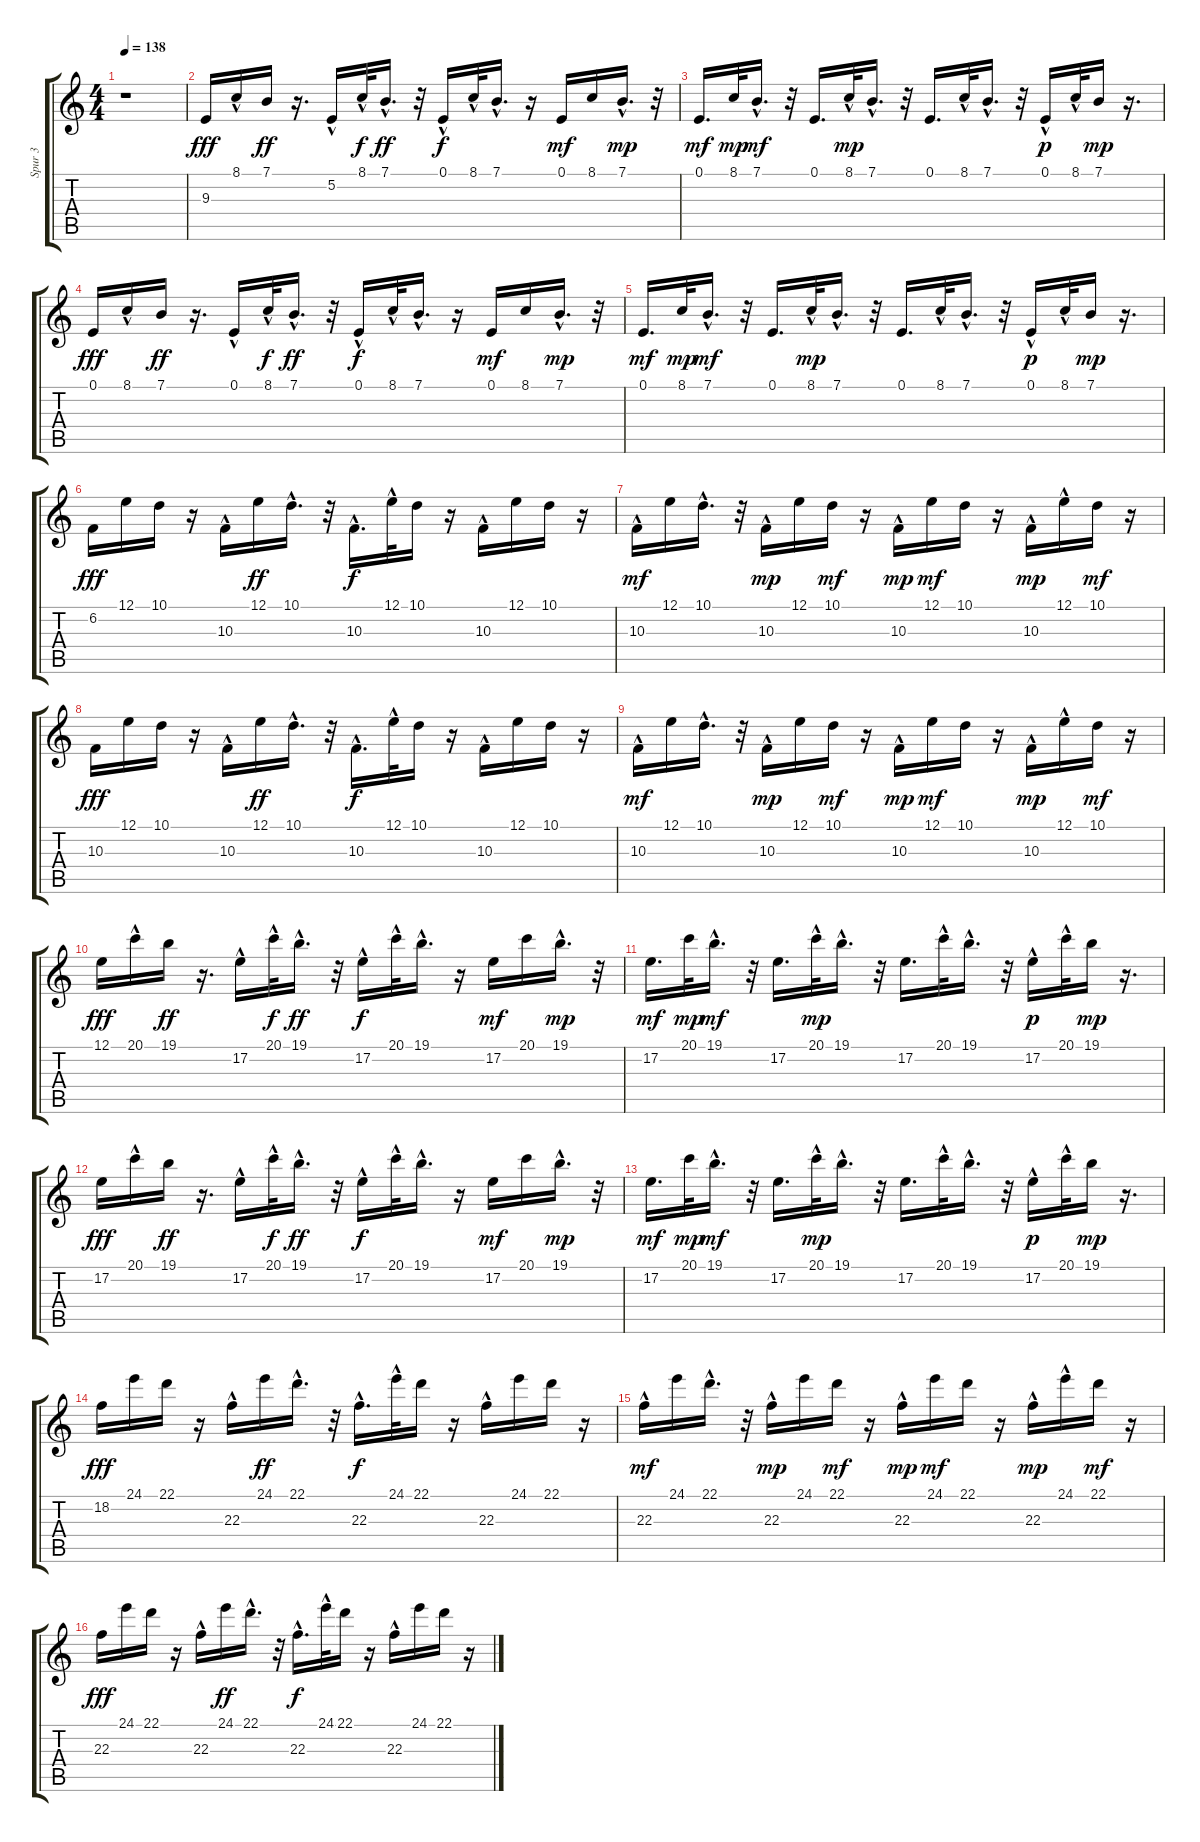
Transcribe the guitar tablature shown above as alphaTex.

\track ("Spur 3" "Spur 3") {instrument panflute}
\staff {score tabs}
\tuning (E4 B3 G3 D3 A2 E2) {hide}
\ts (4 4)
\tempo 138
\clef g2
\ks c
r.1{dy fff instrument panflute} |
9.3.16 8.1{hac}.16 7.1.16{dy ff} r.16{d} 5.2{hac}.16 8.1{hac}.32{dy f} 7.1{hac}.16{d dy ff} r.32 0.1{hac}.16{dy f} 8.1{hac}.32 7.1{hac}.16{d} r.16 0.1.16{dy mf} 8.1.16 7.1{hac}.16{d dy mp} r.32 |
0.1.16{d dy mf} 8.1.32{dy mp} 7.1{hac}.16{d dy mf} r.32 0.1.16{d} 8.1{hac}.32{dy mp} 7.1{hac}.16{d} r.32 0.1.16{d} 8.1{hac}.32 7.1{hac}.16{d} r.32 0.1{hac}.16{dy p} 8.1{hac}.32 7.1.16{dy mp} r.16{d} |
0.1.16{dy fff} 8.1{hac}.16 7.1.16{dy ff} r.16{d} 0.1{hac}.16 8.1{hac}.32{dy f} 7.1{hac}.16{d dy ff} r.32 0.1{hac}.16{dy f} 8.1{hac}.32 7.1{hac}.16{d} r.16 0.1.16{dy mf} 8.1.16 7.1{hac}.16{d dy mp} r.32 |
0.1.16{d dy mf} 8.1.32{dy mp} 7.1{hac}.16{d dy mf} r.32 0.1.16{d} 8.1{hac}.32{dy mp} 7.1{hac}.16{d} r.32 0.1.16{d} 8.1{hac}.32 7.1{hac}.16{d} r.32 0.1{hac}.16{dy p} 8.1{hac}.32 7.1.16{dy mp} r.16{d} |
6.2.16{dy fff} 12.1.16 10.1.16 r.16 10.3{hac}.16 12.1.16{dy ff} 10.1{hac}.16{d} r.32 10.3{hac}.16{d dy f} 12.1{hac}.32 10.1.16 r.16 10.3{hac}.16 12.1.16 10.1.16 r.16 |
10.3{hac}.16{dy mf} 12.1.16 10.1{hac}.16{d} r.32 10.3{hac}.16{dy mp} 12.1.16 10.1.16{dy mf} r.16 10.3{hac}.16{dy mp} 12.1.16{dy mf} 10.1.16 r.16 10.3{hac}.16{dy mp} 12.1{hac}.16 10.1.16{dy mf} r.16 |
10.3.16{dy fff} 12.1.16 10.1.16 r.16 10.3{hac}.16 12.1.16{dy ff} 10.1{hac}.16{d} r.32 10.3{hac}.16{d dy f} 12.1{hac}.32 10.1.16 r.16 10.3{hac}.16 12.1.16 10.1.16 r.16 |
10.3{hac}.16{dy mf} 12.1.16 10.1{hac}.16{d} r.32 10.3{hac}.16{dy mp} 12.1.16 10.1.16{dy mf} r.16 10.3{hac}.16{dy mp} 12.1.16{dy mf} 10.1.16 r.16 10.3{hac}.16{dy mp} 12.1{hac}.16 10.1.16{dy mf} r.16 |
12.1.16{dy fff} 20.1{hac}.16 19.1.16{dy ff} r.16{d} 17.2{hac}.16 20.1{hac}.32{dy f} 19.1{hac}.16{d dy ff} r.32 17.2{hac}.16{dy f} 20.1{hac}.32 19.1{hac}.16{d} r.16 17.2.16{dy mf} 20.1.16 19.1{hac}.16{d dy mp} r.32 |
17.2.16{d dy mf} 20.1.32{dy mp} 19.1{hac}.16{d dy mf} r.32 17.2.16{d} 20.1{hac}.32{dy mp} 19.1{hac}.16{d} r.32 17.2.16{d} 20.1{hac}.32 19.1{hac}.16{d} r.32 17.2{hac}.16{dy p} 20.1{hac}.32 19.1.16{dy mp} r.16{d} |
17.2.16{dy fff} 20.1{hac}.16 19.1.16{dy ff} r.16{d} 17.2{hac}.16 20.1{hac}.32{dy f} 19.1{hac}.16{d dy ff} r.32 17.2{hac}.16{dy f} 20.1{hac}.32 19.1{hac}.16{d} r.16 17.2.16{dy mf} 20.1.16 19.1{hac}.16{d dy mp} r.32 |
17.2.16{d dy mf} 20.1.32{dy mp} 19.1{hac}.16{d dy mf} r.32 17.2.16{d} 20.1{hac}.32{dy mp} 19.1{hac}.16{d} r.32 17.2.16{d} 20.1{hac}.32 19.1{hac}.16{d} r.32 17.2{hac}.16{dy p} 20.1{hac}.32 19.1.16{dy mp} r.16{d} |
18.2.16{dy fff} 24.1.16 22.1.16 r.16 22.3{hac}.16 24.1.16{dy ff} 22.1{hac}.16{d} r.32 22.3{hac}.16{d dy f} 24.1{hac}.32 22.1.16 r.16 22.3{hac}.16 24.1.16 22.1.16 r.16 |
22.3{hac}.16{dy mf} 24.1.16 22.1{hac}.16{d} r.32 22.3{hac}.16{dy mp} 24.1.16 22.1.16{dy mf} r.16 22.3{hac}.16{dy mp} 24.1.16{dy mf} 22.1.16 r.16 22.3{hac}.16{dy mp} 24.1{hac}.16 22.1.16{dy mf} r.16 |
22.3.16{dy fff} 24.1.16 22.1.16 r.16 22.3{hac}.16 24.1.16{dy ff} 22.1{hac}.16{d} r.32 22.3{hac}.16{d dy f} 24.1{hac}.32 22.1.16 r.16 22.3{hac}.16 24.1.16 22.1.16 r.16
